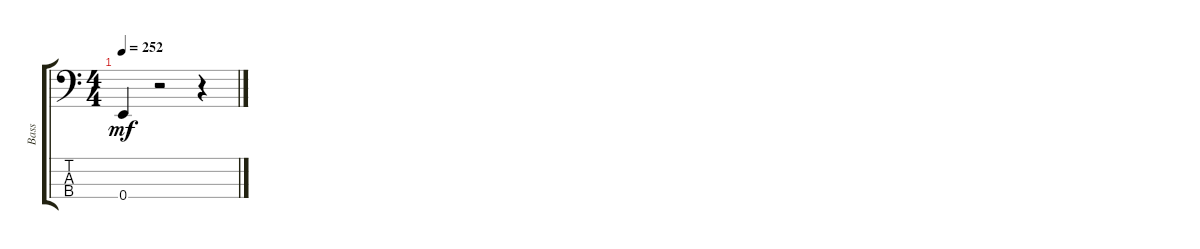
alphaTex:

\track ("Bass" "Bass") {instrument electricbassfinger}
\staff {score tabs}
\tuning (G2 D2 A1 E1) {hide}
\ts (4 4)
\tempo 252
\clef f4
\ks c
0.4.4{dy mf} r.2 r.4
